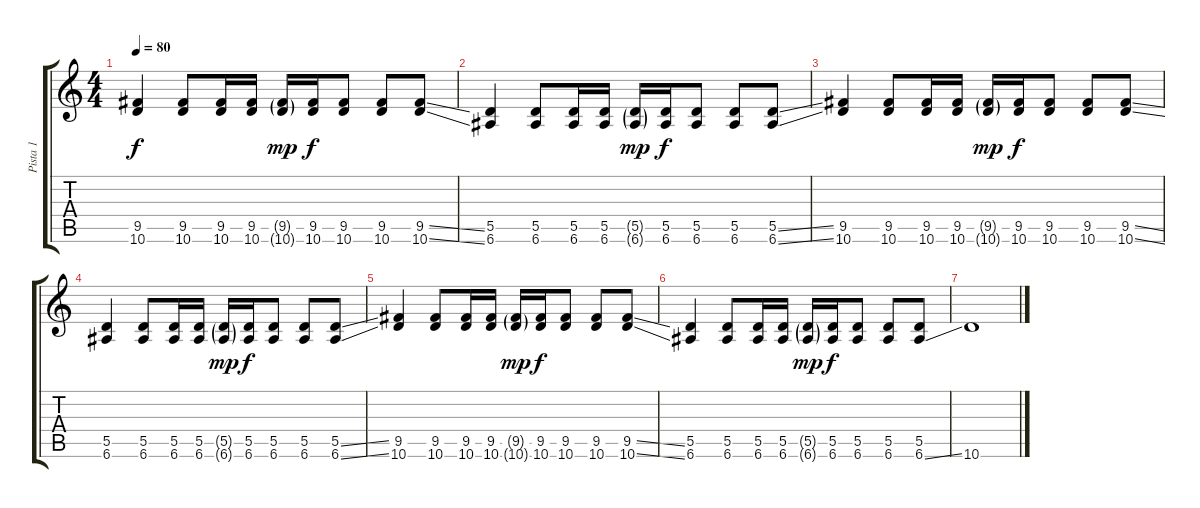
\track ("Pista 1" "Pista 1") {instrument acousticguitarnylon}
\staff {score tabs}
\tuning (E4 B3 G3 D3 A2 E2) {hide}
\ts (4 4)
\tempo 80
\clef g2
\ks c
(9.5 10.6).4{dy f} (9.5 10.6).8 (9.5 10.6).16 (9.5 10.6).16 (9.5{g} 10.6{g}).16{dy mp} (9.5 10.6).16{dy f} (9.5 10.6).8 (9.5 10.6).8 (9.5{ss} 10.6{ss}).8 |
(5.5 6.6).4 (5.5 6.6).8 (5.5 6.6).16 (5.5 6.6).16 (5.5{g} 6.6{g}).16{dy mp} (5.5 6.6).16{dy f} (5.5 6.6).8 (5.5 6.6).8 (5.5{ss} 6.6{ss}).8 |
(9.5 10.6).4 (9.5 10.6).8 (9.5 10.6).16 (9.5 10.6).16 (9.5{g} 10.6{g}).16{dy mp} (9.5 10.6).16{dy f} (9.5 10.6).8 (9.5 10.6).8 (9.5{ss} 10.6{ss}).8 |
(5.5 6.6).4 (5.5 6.6).8 (5.5 6.6).16 (5.5 6.6).16 (5.5{g} 6.6{g}).16{dy mp} (5.5 6.6).16{dy f} (5.5 6.6).8 (5.5 6.6).8 (5.5{ss} 6.6{ss}).8 |
(9.5 10.6).4 (9.5 10.6).8 (9.5 10.6).16 (9.5 10.6).16 (9.5{g} 10.6{g}).16{dy mp} (9.5 10.6).16{dy f} (9.5 10.6).8 (9.5 10.6).8 (9.5{ss} 10.6{ss}).8 |
(5.5 6.6).4 (5.5 6.6).8 (5.5 6.6).16 (5.5 6.6).16 (5.5{g} 6.6{g}).16{dy mp} (5.5 6.6).16{dy f} (5.5 6.6).8 (5.5 6.6).8 (5.5 6.6{ss}).8 |
10.6.1
